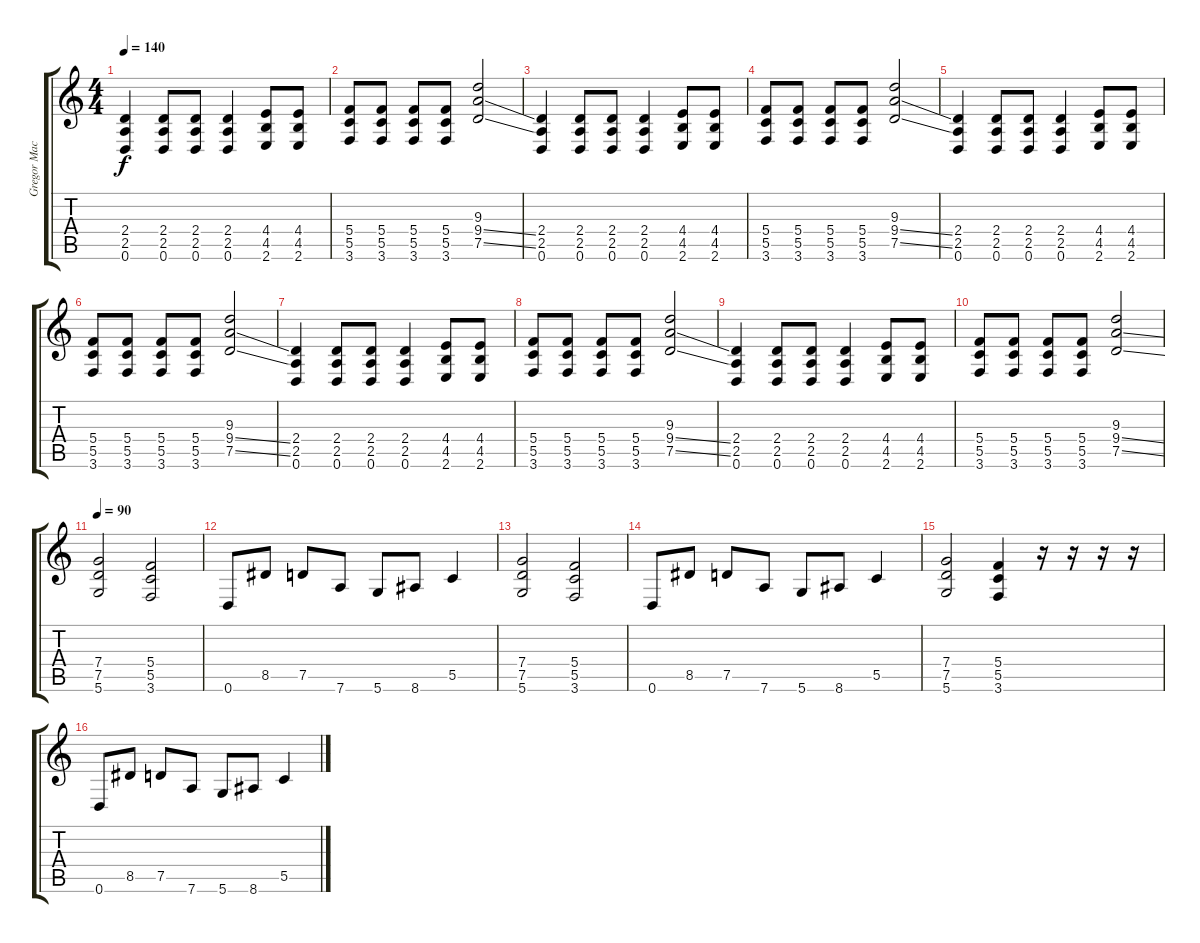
\track ("Gregor Mackintosh" "Gregor Mac") {instrument distortionguitar}
\staff {score tabs}
\tuning (D4 A3 F3 C3 G2 D2) {hide}
\ts (4 4)
\tempo 140
\clef g2
\ks c
(2.4 2.5 0.6).4{dy f} (2.4 2.5 0.6).8 (2.4 2.5 0.6).8 (2.4 2.5 0.6).4 (4.4 4.5 2.6).8 (4.4 4.5 2.6).8 |
(5.4 5.5 3.6).8 (5.4 5.5 3.6).8 (5.4 5.5 3.6).8 (5.4 5.5 3.6).8 (9.3 9.4{ss} 7.5{ss}).2 |
(2.4 2.5 0.6).4 (2.4 2.5 0.6).8 (2.4 2.5 0.6).8 (2.4 2.5 0.6).4 (4.4 4.5 2.6).8 (4.4 4.5 2.6).8 |
(5.4 5.5 3.6).8 (5.4 5.5 3.6).8 (5.4 5.5 3.6).8 (5.4 5.5 3.6).8 (9.3 9.4{ss} 7.5{ss}).2 |
(2.4 2.5 0.6).4 (2.4 2.5 0.6).8 (2.4 2.5 0.6).8 (2.4 2.5 0.6).4 (4.4 4.5 2.6).8 (4.4 4.5 2.6).8 |
(5.4 5.5 3.6).8 (5.4 5.5 3.6).8 (5.4 5.5 3.6).8 (5.4 5.5 3.6).8 (9.3 9.4{ss} 7.5{ss}).2 |
(2.4 2.5 0.6).4 (2.4 2.5 0.6).8 (2.4 2.5 0.6).8 (2.4 2.5 0.6).4 (4.4 4.5 2.6).8 (4.4 4.5 2.6).8 |
(5.4 5.5 3.6).8 (5.4 5.5 3.6).8 (5.4 5.5 3.6).8 (5.4 5.5 3.6).8 (9.3 9.4{ss} 7.5{ss}).2 |
(2.4 2.5 0.6).4 (2.4 2.5 0.6).8 (2.4 2.5 0.6).8 (2.4 2.5 0.6).4 (4.4 4.5 2.6).8 (4.4 4.5 2.6).8 |
(5.4 5.5 3.6).8 (5.4 5.5 3.6).8 (5.4 5.5 3.6).8 (5.4 5.5 3.6).8 (9.3 9.4{ss} 7.5{ss}).2 |
\tempo 90
(7.4 7.5 5.6).2 (5.4 5.5 3.6).2 |
0.6.8 8.5.8 7.5.8 7.6.8 5.6.8 8.6.8 5.5.4 |
(7.4 7.5 5.6).2 (5.4 5.5 3.6).2 |
0.6.8 8.5.8 7.5.8 7.6.8 5.6.8 8.6.8 5.5.4 |
(7.4 7.5 5.6).2 (5.4 5.5 3.6).4 r.16 r.16 r.16 r.16 |
0.6.8 8.5.8 7.5.8 7.6.8 5.6.8 8.6.8 5.5.4
